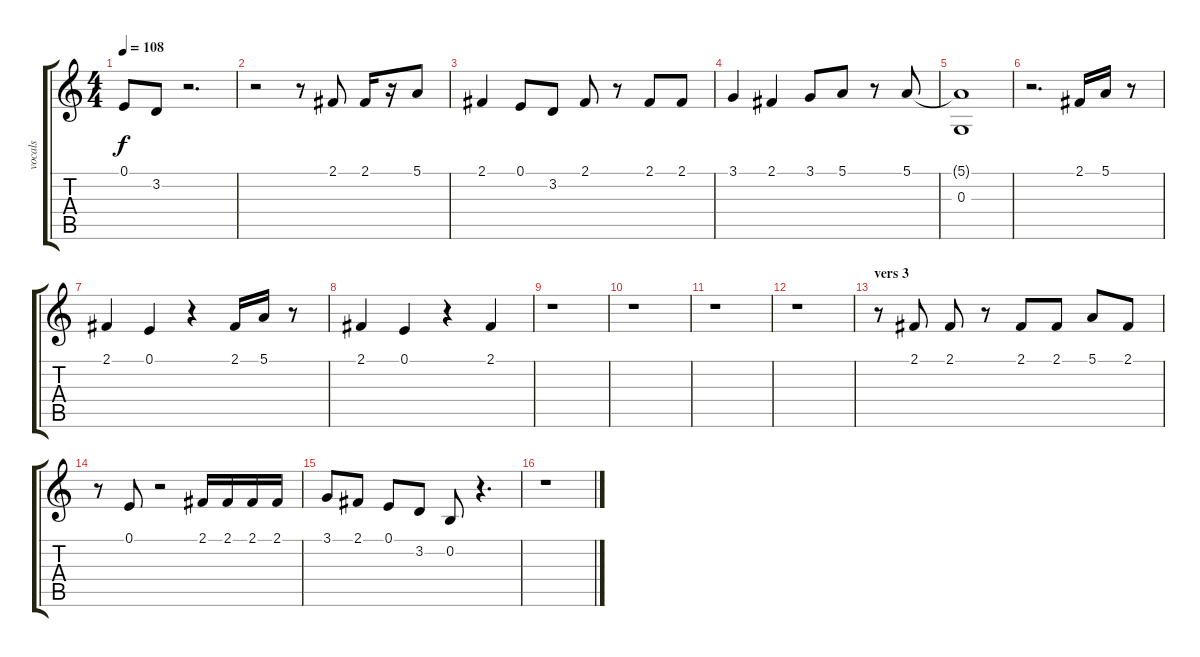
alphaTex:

\track ("vocals" "vocals") {instrument frenchhorn}
\staff {score tabs}
\tuning (E4 B3 G3 D3 A2 E2) {hide}
\ts (4 4)
\tempo 108
\clef g2
\ks c
0.1{t}.8{dy f} 3.2.8 r.2{d} |
r.2 r.8 2.1.8 2.1.16 r.16 5.1.8 |
2.1.4 0.1.8 3.2.8 2.1.8 r.8 2.1.8 2.1.8 |
3.1.4 2.1.4 3.1.8 5.1.8 r.8 5.1.8 |
(5.1{t} 0.3).1 |
r.2{d} 2.1.16 5.1.16 r.8 |
2.1.4 0.1.4 r.4 2.1.16 5.1.16 r.8 |
2.1.4 0.1.4 r.4 2.1.4 |
r.1 |
r.1 |
r.1 |
r.1 |
\section ("" "vers 3")
r.8 2.1.8 2.1.8 r.8 2.1.8 2.1.8 5.1.8 2.1.8 |
r.8 0.1.8 r.2 2.1.16 2.1.16 2.1.16 2.1.16 |
3.1.8 2.1.8 0.1.8 3.2.8 0.2.8 r.4{d} |
r.1
